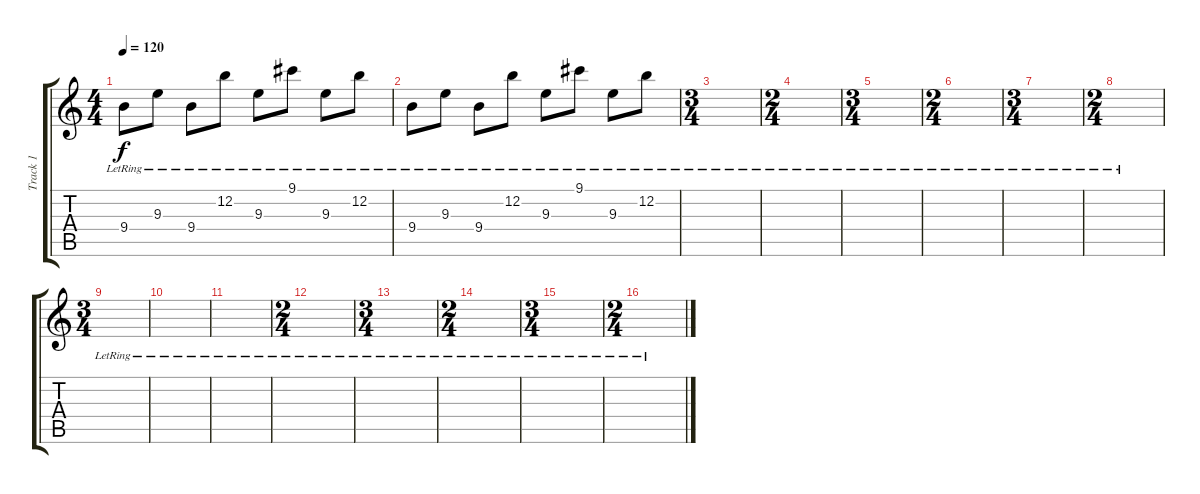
\track ("Track 1" "Track 1") {instrument electricguitarclean}
\staff {score tabs}
\tuning (E4 B3 G3 D3 A2 E2) {hide}
\ts (4 4)
\tempo 120
\clef g2
\ks c
9.4{lr}.8{dy f} 9.3{lr}.8 9.4{lr}.8 12.2{lr}.8 9.3{lr}.8 9.1{lr}.8 9.3{lr}.8 12.2{lr}.8 |
9.4{lr}.8 9.3{lr}.8 9.4{lr}.8 12.2{lr}.8 9.3{lr}.8 9.1{lr}.8 9.3{lr}.8 12.2{lr}.8 |
\ts (3 4)
|
\ts (2 4)
|
\ts (3 4)
|
\ts (2 4)
|
\ts (3 4)
|
\ts (2 4)
|
\ts (3 4)
|
|
|
\ts (2 4)
|
\ts (3 4)
|
\ts (2 4)
|
\ts (3 4)
|
\ts (2 4)
